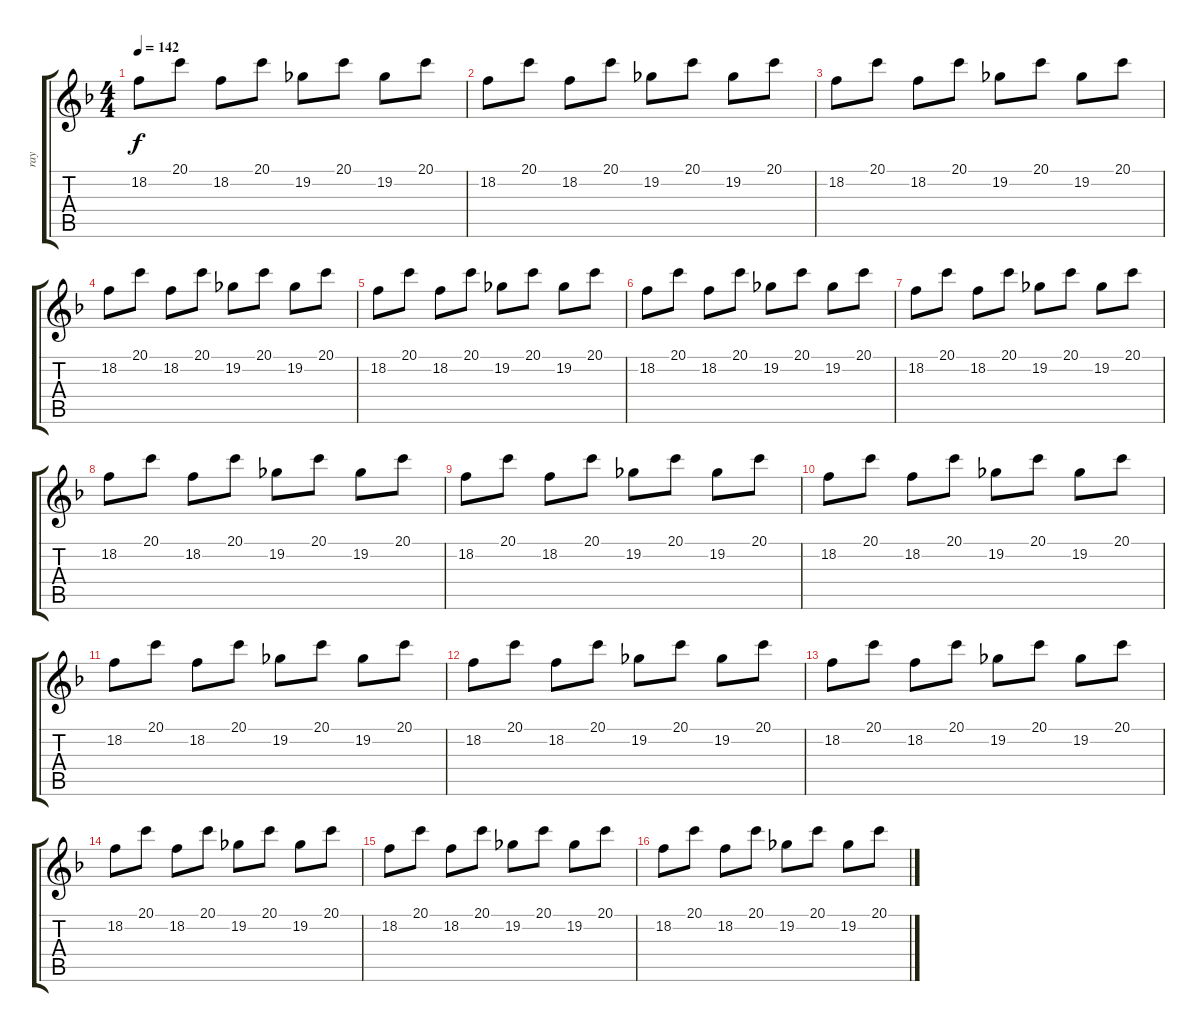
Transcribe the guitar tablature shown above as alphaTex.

\track ("ray" "ray") {instrument churchorgan}
\staff {score tabs}
\tuning (E4 B3 G3 D3 A2 E2) {hide}
\ts (4 4)
\tempo 142
\clef g2
\ks f
18.2.8{dy f} 20.1.8 18.2.8 20.1.8 19.2.8 20.1.8 19.2.8 20.1.8 |
18.2.8 20.1.8 18.2.8 20.1.8 19.2.8 20.1.8 19.2.8 20.1.8 |
18.2.8 20.1.8 18.2.8 20.1.8 19.2.8 20.1.8 19.2.8 20.1.8 |
18.2.8 20.1.8 18.2.8 20.1.8 19.2.8 20.1.8 19.2.8 20.1.8 |
18.2.8 20.1.8 18.2.8 20.1.8 19.2.8 20.1.8 19.2.8 20.1.8 |
18.2.8 20.1.8 18.2.8 20.1.8 19.2.8 20.1.8 19.2.8 20.1.8 |
18.2.8 20.1.8 18.2.8 20.1.8 19.2.8 20.1.8 19.2.8 20.1.8 |
18.2.8 20.1.8 18.2.8 20.1.8 19.2.8 20.1.8 19.2.8 20.1.8 |
18.2.8 20.1.8 18.2.8 20.1.8 19.2.8 20.1.8 19.2.8 20.1.8 |
18.2.8 20.1.8 18.2.8 20.1.8 19.2.8 20.1.8 19.2.8 20.1.8 |
18.2.8 20.1.8 18.2.8 20.1.8 19.2.8 20.1.8 19.2.8 20.1.8 |
18.2.8 20.1.8 18.2.8 20.1.8 19.2.8 20.1.8 19.2.8 20.1.8 |
18.2.8 20.1.8 18.2.8 20.1.8 19.2.8 20.1.8 19.2.8 20.1.8 |
18.2.8 20.1.8 18.2.8 20.1.8 19.2.8 20.1.8 19.2.8 20.1.8 |
18.2.8 20.1.8 18.2.8 20.1.8 19.2.8 20.1.8 19.2.8 20.1.8 |
18.2.8 20.1.8 18.2.8 20.1.8 19.2.8 20.1.8 19.2.8 20.1.8
